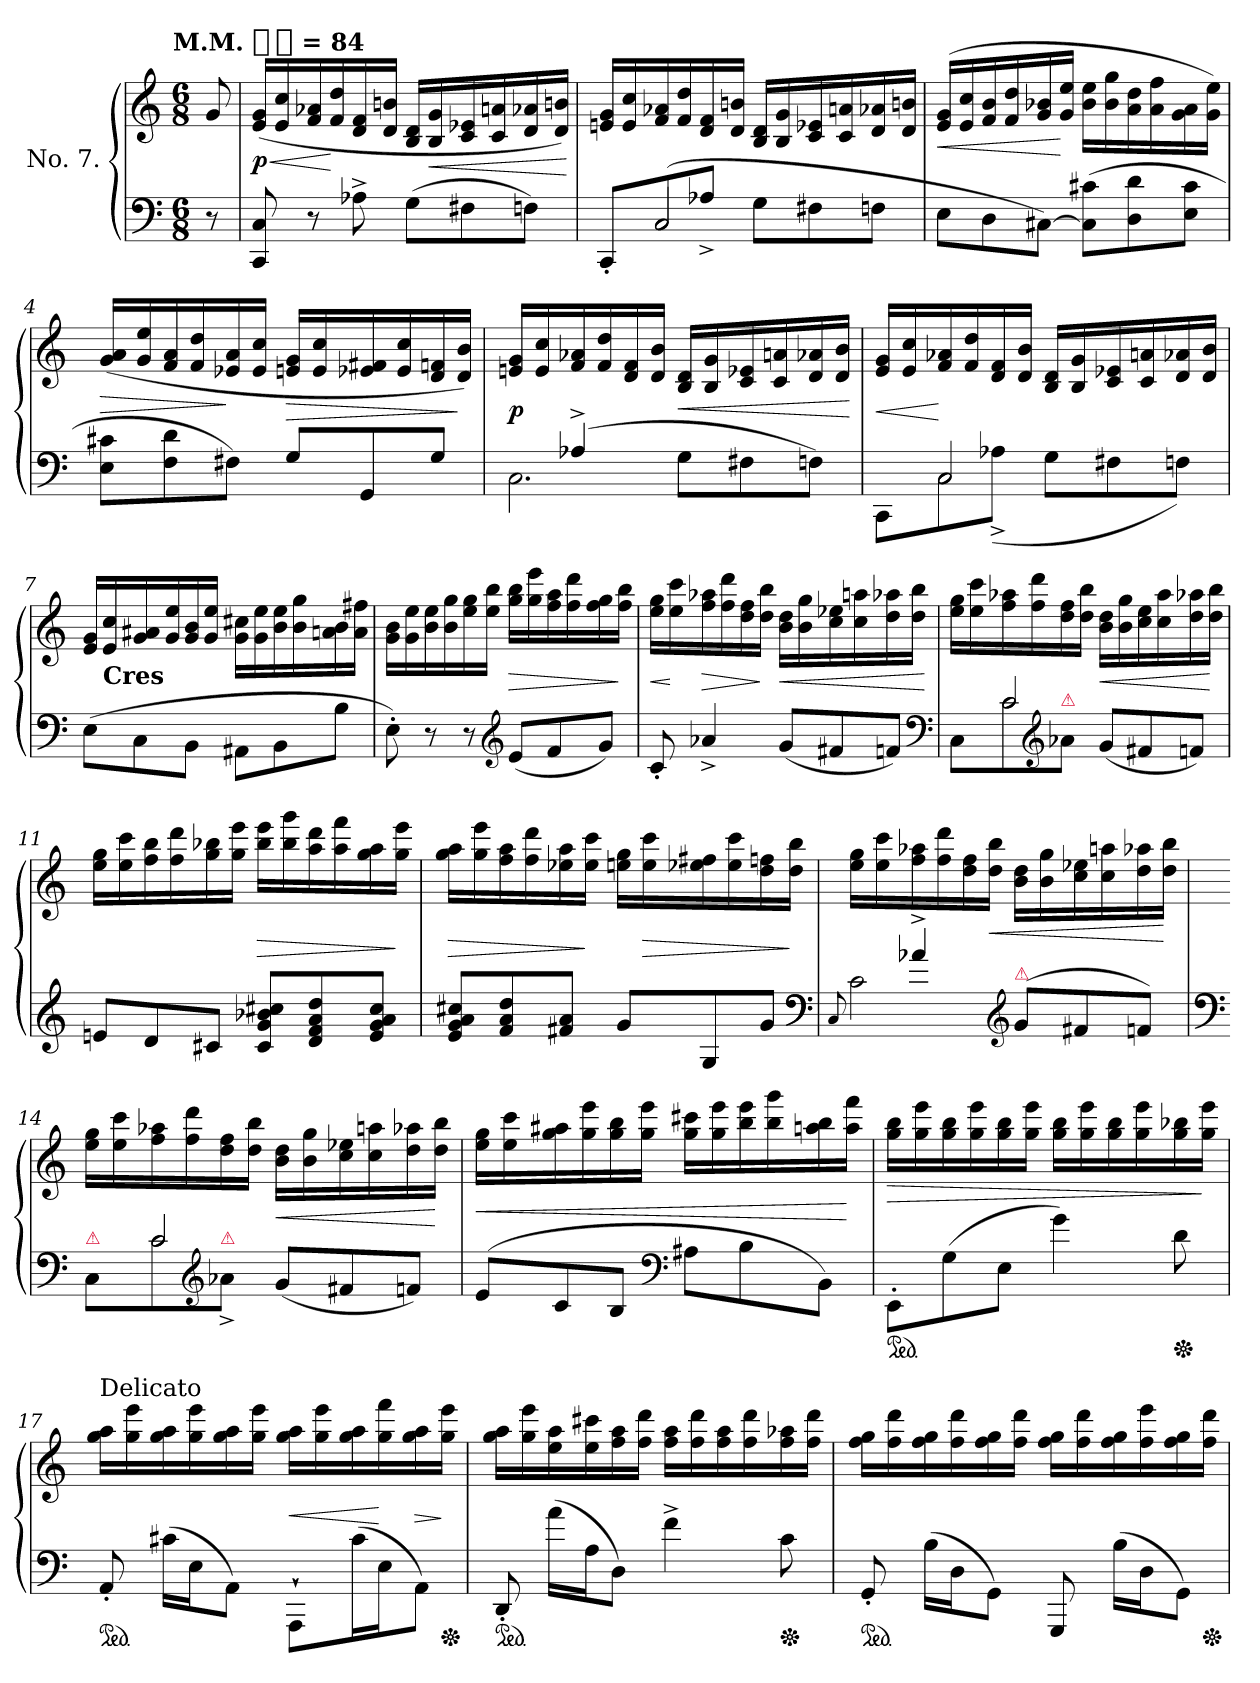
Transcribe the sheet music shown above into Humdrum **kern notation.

**kern	**kern	**dynam
*part1	*part1	*part1
*staff2	*staff1	*staff1/2
*I"No. 7.	*	*
*clefF4	*clefG2	*
*k[]	*k[]	*
*C:	*C:	*
!!LO:TX:omd:t=M.M. [quarter-dot] = 84
*M6/8	*M6/8	*
*MM126	*MM126	*
=	=	=
8r	8g	.
=1	=1	=1
8CC 8C	(>16e 16gLL	< p
.	16e 16cc	.
8r	16f 16a-X	.
.	16f 16dd	[
8A-X^	16d 16f	.
.	16d 16bnJJ	.
(>8GL	16B 16dLL	.
.	16B 16g	<
8F#X	16c 16e-X	.
.	16c 16an	.
8FnJ)	16d 16a-X	.
.	16d 16bnJJ)	.
.	.	[
=2	=2	=2
*^	*	*
8rcyy	8CC'/	16en 16gLL	.
.	.	16e 16cc	.
!	!LO:N:vis=2	!	!
2C	(>8C	16f 16a-X	.
.	.	16f 16dd	.
.	8A-X^>J	16d 16f	.
.	.	16d 16bnJJ	.
.	8GL	16B 16dLL	.
.	.	16B 16g	.
.	8F#X	16c 16e-X	.
.	.	16c 16an	.
8reyy	8FnJ	16d 16a-X	.
.	.	16d 16bnJJ	.
*v	*v	*	*
=3	=3	=3
8EL	(>16e 16gLL	<
.	16e 16cc	.
8D	16f 16b	.
.	16f 16dd	.
[8C#XJ)	16g 16b-X	.
.	16g 16eeJJ	[
(>8C#] 8c#XL	16b- 16eeLL	.
.	16b- 16gg	.
8D 8d	16a 16dd	.
.	16a 16ff	.
8E 8c#J	16g 16a	.
.	16g 16eeJJ)	.
=4	=4	=4
8E 8c#XL	(>16g 16aLL	>
.	16g 16ee	.
8F 8d	16f 16a	.
.	16f 16dd	.
8F#XJ)	16e-X 16a	]
.	16e- 16ccJJ	.
8GL	16en 16gLL	>
.	16e 16cc	.
8GG	16e-X 16f#X	.
.	16e- 16cc	.
8GJ	16d 16fn	.
.	16d 16bJJ)	]
=5	=5	=5
*^	*	*
8rAyy	2.C	16en 16gLL	p
.	.	16e 16cc	.
(>4A-X^	.	16f 16a-X	.
.	.	16f 16dd	.
.	.	16d 16f	.
.	.	16d 16bJJ	.
8G\L	.	16B 16dLL	<
.	.	16B 16g	.
8F#X	.	16c 16e-X	.
.	.	16c 16an	.
8FnJ)	.	16d 16a-X	.
.	.	16d 16bJJ	.
*v	*v	*	*
.	.	[
=6	=6	=6
*^	*	*
8rAyy	8CC	16e 16gLL	<
.	.	16e 16cc	.
!	!LO:N:vis=2	!	!
2C	8C	16f 16a-X	[
.	.	16f 16dd	.
.	(>8A-X^>J	16d 16f	.
.	.	16d 16bJJ	.
.	8GL	16B 16dLL	.
.	.	16B 16g	.
.	8F#X	16c 16e-X	.
.	.	16c 16an	.
8rcyy	8FnJ)	16d 16a-X	.
.	.	16d 16bJJ	.
*v	*v	*	*
=7	=7	=7
(>8E\L	16e 16gLL	.
!	!LO:TX:c:B:t=Cres	!
.	16e 16cc	.
8C	16g 16a#X	.
.	16g 16ee	.
8BBJ	16g 16b	.
.	16g 16eeJJ	.
8AA#XL	16g 16cc#XLL	.
.	16g 16ee	.
8BB	16b 16ee	.
.	16b 16gg	.
8BJ	16an 16b	.
.	16a 16ff#XJJ	.
=8	=8	=8
8E')	16g 16bLL	.
.	16g 16ee	.
8r	16b 16ee	.
.	16b 16gg	.
8r	16ee 16gg	.
.	16ee 16bbJJ	.
*clefG2	*	*
(<8eL	16gg 16bbLL	>
.	16gg 16eee	.
8f	16ff 16aa	.
.	16ff 16ddd	.
8gJ)	16ff 16gg	.
.	16ff 16bbJJ	]
=9	=9	=9
8c'	16ee 16ggLL	<
.	16ee 16ccc	[
4a-X^<	16ff 16aa-X	>
.	16ff 16ddd	.
.	16dd 16ff	.
.	16dd 16bbJJ	]
(<8gL	16b 16ddLL	<
.	16b 16gg	.
8f#X	16cc 16ee-X	.
.	16cc 16aan	.
8fnJ)	16dd 16aa-X	.
.	16dd 16bbJJ	.
*clefF4	*	*
.	.	[
=10	=10	=10
*^	*	*
8rcyy	8CL	16ee 16ggLL	.
.	.	16ee 16ccc	.
!	!LO:N:vis=2	!	!
2c	8c	16ff 16aa-X	.
.	.	16ff 16ddd	.
*clefG2	*	*	*
!	!LO:TX:a:color=crimson:t=⚠	!	!
.	8a-XJ	16dd 16ff	.
.	.	16dd 16bbJJ	.
.	(<8g/L	16b 16ddLL	<
.	.	16b 16gg	.
.	8f#X	16cc 16ee	.
.	.	16cc 16aa-	.
8reeeyy	8fnJ)	16dd 16aa-X	.
.	.	16dd 16bbJJ	[
*v	*v	*	*
=11	=11	=11
8enL	16ee 16ggLL	.
.	16ee 16ccc	.
8d	16ff 16bb	.
.	16ff 16ddd	.
8c#XJ	16gg 16bb-X	.
.	16gg 16eeeJJ	.
8c# 8g 8b-X 8cc#XL	16bb- 16eeeLL	>
.	16bb- 16ggg	.
8d 8f 8a 8dd	16aa 16ddd	.
.	16aa 16fff	.
8e 8g 8a 8cc#J	16gg 16aa	.
.	16gg 16eeeJJ	]
=12	=12	=12
*^	*	*
8e 8g 8a 8cc#XL	4.rFyy	16gg 16aaLL	>
.	.	16gg 16eee	.
8f 8a 8dd	.	16ff 16aa	.
.	.	16ff 16ddd	.
8f#X 8aJ	.	16ee-X 16aa	.
.	.	16ee- 16cccJJ	]
8gL	8rFyy	16een 16ggLL	.
.	.	16ee 16ccc	>
8G	4Gyy	16ee-X 16ff#X	.
.	.	16ee- 16ccc	.
8gJ	.	16dd 16ffn	.
.	.	16dd 16bbJJ	]
*clefF4	*	*	*
=13	=13	=13	=13
.	8qqC/	.	.
8raayy	2c	16ee 16ggLL	.
.	.	16ee 16ccc	.
4a-X^<	.	16ff 16aa-X	.
.	.	16ff 16ddd	.
.	.	16dd 16ff	.
.	.	16dd 16bbJJ	<
*clefG2	*	*	*
!LO:TX:a:color=crimson:t=⚠	!	!	!
(<8gL	.	16b 16ddLL	.
.	.	16b 16gg	.
8f#X	4ryy	16cc 16ee-X	.
.	.	16cc 16aan	.
8fnJ)	.	16dd 16aa-X	.
.	.	16dd 16bbJJ	[
=14	=14	=14	=14
*clefF4	*	*	*
!LO:TX:a:color=crimson:t=⚠	!	!	!
8rcyy	8CL	16ee 16ggLL	.
.	.	16ee 16ccc	.
!	!LO:N:vis=2	!	!
2c	8c	16ff 16aa-X	.
.	.	16ff 16ddd	.
*clefG2	*	*	*
!	!LO:TX:a:color=crimson:t=⚠	!	!
.	8a-X^>J	16dd 16ff	.
.	.	16dd 16bbJJ	.
.	(<8g/L	16b 16ddLL	<
.	.	16b 16gg	.
.	8f#X	16cc 16ee-X	.
.	.	16cc 16aan	.
8rcccyy	8fnJ)	16dd 16aa-X	.
.	.	16dd 16bbJJ	[
*v	*v	*	*
=15	=15	=15
(>8eL	16ee 16ggLL	<
.	16ee 16ccc	.
8c	16gg 16aa#X	.
.	16gg 16eee	.
8BJ	16gg 16bb	.
.	16gg 16eeeJJ	.
*clefF4	*	*
8A#XL	16gg 16ccc#XLL	.
.	16gg 16eee	.
8B	16bb 16eee	.
.	16bb 16ggg	.
8BBJ)	16aan 16bb	.
.	16aa 16fffJJ	[
=16	=16	=16
*ped	*	*
8EE'L	16gg 16bbLL	>
.	16gg 16eee	.
(>8G\	16gg 16bb	.
.	16gg 16eee	.
8EJ	16gg 16bb	.
.	16gg 16eeeJJ	.
4g)	16gg 16bbLL	.
.	16gg 16eee	.
.	16gg 16bb	.
.	16gg 16eee	.
*Xped	*	*
8d	16gg 16bb-X	.
.	16gg 16eeeJJ	]
=17	=17	=17
!	!LO:TX:a:t=Delicato	!
*ped	*	*
8AA'	16gg 16aaLL	.
.	16gg 16eee	.
(>16c#XLL	16gg 16aa	.
16EJ	16gg 16eee	.
8AAJ)	16gg 16aa	.
.	16gg 16eeeJJ	.
8AAA`\L	16gg 16aaLL	<
.	16gg 16eee	.
(>16c#L	16gg 16aa	.
16EJ	16gg 16fff	[
8AAJ)	16gg 16aa	>
*Xped	*	*
.	16gg 16eeeJJ	]
=18	=18	=18
*ped	*	*
8DD'	16gg 16aaLL	.
.	16gg 16eee	.
(>16aLL	16ee 16aa	.
16AJ	16ee 16ccc#X	.
8DJ)	16ff 16aa	.
.	16ff 16dddJJ	.
4f^<	16ff 16aaLL	.
.	16ff 16ddd	.
.	16ff 16aa	.
.	16ff 16ddd	.
*Xped	*	*
8c	16ff 16aa-X	.
.	16ff 16dddJJ	.
=19	=19	=19
*ped	*	*
8GG'	16ff 16ggLL	.
.	16ff 16ddd	.
(>16BLL	16ff 16gg	.
16DJ	16ff 16ddd	.
8GGJ)	16ff 16gg	.
.	16ff 16dddJJ	.
8GGG	16ff 16ggLL	.
.	16ff 16ddd	.
(>16BLL	16ff 16gg	.
16DJ	16ff 16eee	.
8GGJ)	16ff 16gg	.
*Xped	*	*
.	16ff 16dddJJ	.
=	=	=
*-	*-	*-
